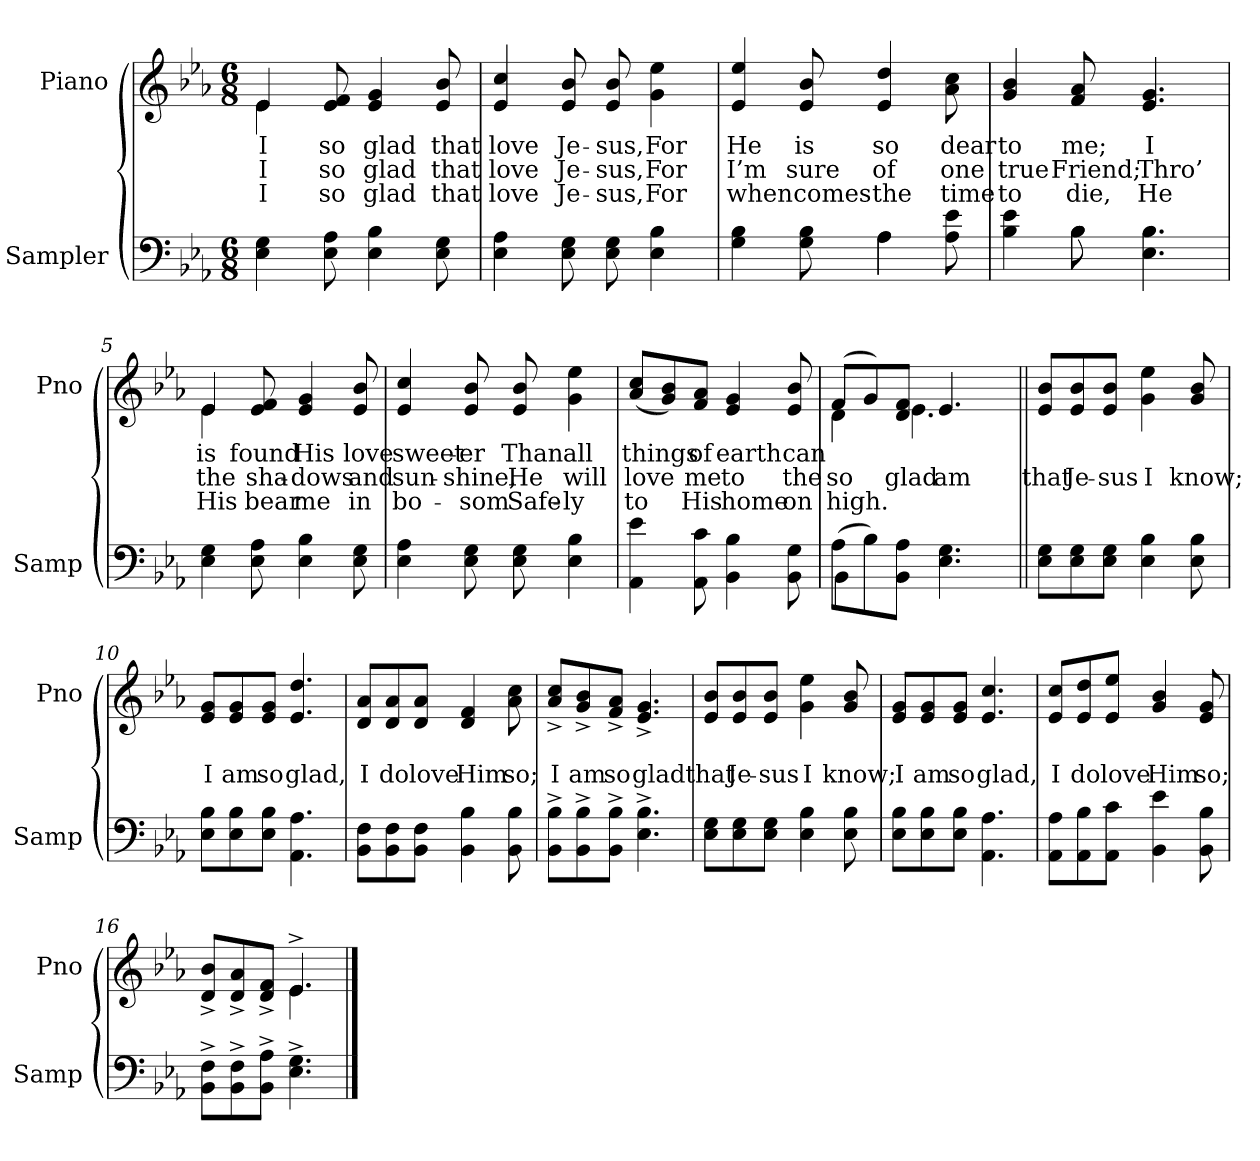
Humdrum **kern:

**kern	**kern	**text	**text	**text
*part2	*part1	*part1	*part1	*part1
*staff2	*staff1	*staff1	*staff1	*staff1
*I"Sampler	*I"Piano	*	*	*
*I'Samp	*I'Pno	*	*	*
*clefF4	*clefG2	*	*	*
*k[b-e-a-]	*k[b-e-a-]	*	*	*
*E-:	*E-:	*	*	*
*M6/8	*M6/8	*	*	*
=1	=1	=1	=1	=1
*	*^	*	*	*
4E- 4G	4e-/	4e-	I	I	I
8E- 8A-	8e- 8f	2ryy	so	so	so
4E- 4B-	4e- 4g	.	glad	glad	glad
8E- 8G	8e- 8b-	.	that	that	that
*	*v	*v	*	*	*
=2	=2	=2	=2	=2
4E- 4A-	4e- 4cc	love	love	love
8E- 8G	8e- 8b-	Je-	Je-	Je-
8E- 8G	8e- 8b-	-sus,	-sus,	-sus,
4E- 4B-	4g 4ee-	For	For	For
=3	=3	=3	=3	=3
*^	*	*	*	*
4G 4B-	4.ryy	4e- 4ee-	He	I’m	when
8G 8B-	.	8e- 8b-	is	sure	comes
4A-\	4A-	4e- 4dd	so	of	the
8A- 8e-	8ryy	8a- 8cc	dear	one	time
=4	=4	=4	=4	=4	=4
4B- 4e-	4ryy	4g 4b-	to	true	to
8B-\	8B-	8f 8a-	me;	Friend;	die,
4.E- 4.B-	4.ryy	4.e- 4.g	I	Thro’	He
*v	*v	*	*	*	*
=5	=5	=5	=5	=5
*	*^	*	*	*
4E- 4G	4e-/	4e-	is	the	His
8E- 8A-	8e- 8f	2ryy	found	sha-	bear
4E- 4B-	4e- 4g	.	His	-dows	me
8E- 8G	8e- 8b-	.	love	and	in
*	*v	*v	*	*	*
=6	=6	=6	=6	=6
4E- 4A-	4e- 4cc	sweet-	sun-	bo-
8E- 8G	8e- 8b-	-er	-shine,	-som
8E- 8G	8e- 8b-	Than	He	Safe-
4E- 4B-	4g 4ee-	all	will	-ly
=7	=7	=7	=7	=7
4AA- 4e-	(8a-/ 8cc/L	things	love	to
.	8g/ 8b-/)	.	.	.
8AA- 8c	8f/ 8a-/J	of	me	His
4BB- 4B-	4e- 4g	earth	to	home
8BB- 8G	8e- 8b-	can	the	on
=8	=8	=8	=8	=8
*^	*^	*	*	*
(8A-\L	4BB-	(8f/L	4d	.	so	high.
8B-\)	.	8g/)	.	.	.	.
8BB-\ 8A-\J	2ryy	8d/ 8f/J	4.e-	.	glad	.
4.E- 4.G	.	4.e-/	.	.	am	.
.	.	.	8ryy	.	.	.
*v	*v	*	*	*	*	*
=9||	=9||	=9||	=9||	=9||	=9||
!	!LO:TX:t=Refrain	!	!	!	!
*	*v	*v	*	*	*
8E-\ 8G\L	8e-/ 8b-/L	.	that	.
8E-\ 8G\	8e-/ 8b-/	.	Je-	.
8E-\ 8G\J	8e-/ 8b-/J	.	-sus	.
4E- 4B-	4g 4ee-	.	I	.
8E- 8B-	8g 8b-	.	know;	.
=10	=10	=10	=10	=10
8E-\ 8B-\L	8e-/ 8g/L	.	I	.
8E-\ 8B-\	8e-/ 8g/	.	am	.
8E-\ 8B-\J	8e-/ 8g/J	.	so	.
4.AA- 4.A-	4.e- 4.dd	.	glad,	.
=11	=11	=11	=11	=11
8BB-\ 8F\L	8d/ 8a-/L	.	I	.
8BB-\ 8F\	8d/ 8a-/	.	do	.
8BB-\ 8F\J	8d/ 8a-/J	.	love	.
4BB- 4B-	4d 4f	.	Him	.
8BB- 8B-	8a- 8cc	.	so;	.
=12	=12	=12	=12	=12
8BB-^\ 8B-^\L	8a-^/ 8cc^/L	.	I	.
8BB-^\ 8B-^\	8g^/ 8b-^/	.	am	.
8BB-^\ 8B-^\J	8f^/ 8a-^/J	.	so	.
4.E-^ 4.B-^	4.e-^ 4.g^	.	glad	.
=13	=13	=13	=13	=13
8E-\ 8G\L	8e-/ 8b-/L	.	that	.
8E-\ 8G\	8e-/ 8b-/	.	Je-	.
8E-\ 8G\J	8e-/ 8b-/J	.	-sus	.
4E- 4B-	4g 4ee-	.	I	.
8E- 8B-	8g 8b-	.	know;	.
=14	=14	=14	=14	=14
8E-\ 8B-\L	8e-/ 8g/L	.	I	.
8E-\ 8B-\	8e-/ 8g/	.	am	.
8E-\ 8B-\J	8e-/ 8g/J	.	so	.
4.AA- 4.A-	4.e- 4.cc	.	glad,	.
=15	=15	=15	=15	=15
8AA-\ 8A-\L	8e-/ 8cc/L	.	I	.
8AA-\ 8B-\	8e-/ 8dd/	.	do	.
8AA-\ 8c\J	8e-/ 8ee-/J	.	love	.
4BB- 4e-	4g 4b-	.	Him	.
8BB- 8B-	8e- 8g	.	so;	.
=16	=16	=16	=16	=16
*	*^	*	*	*
8BB-^\ 8F^\L	8d^/ 8b-^/L	4.ryy	.	.	.
8BB-^\ 8F^\	8d^/ 8a-^/	.	.	.	.
8BB-^\ 8A-^\J	8d^/ 8f^/J	.	.	.	.
4.E-^ 4.G^	4.e-^/	4.e-	.	.	.
*	*v	*v	*	*	*
==	==	==	==	==
*-	*-	*-	*-	*-
